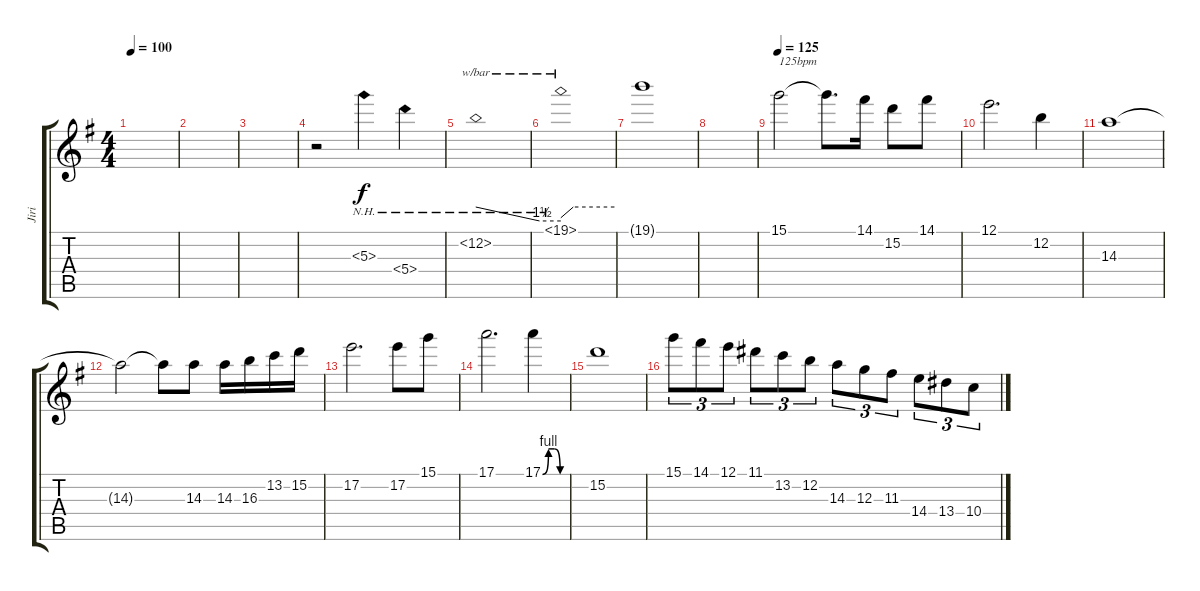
\track ("Jiri" "Jiri") {instrument distortionguitar}
\staff {score tabs}
\tuning (E4 B3 G3 D3 A2 E2) {hide}
\ts (4 4)
\tempo 100
\clef g2
\ks g
|
|
|
r.2 5.3{nh}.4 5.4{nh}.4 |
12.2{nh}.1{tbe (custom default 0 0 45 -6 60 -6)} |
19.1{nh}.1{tbe (custom default 0 -4 14 0 60 0)} |
19.1{t}.1 |
|
\tempo 125
15.1.2{txt "125bpm"} 15.1{t}.8{d} 14.1.16 15.2.8 14.1.8 |
12.1.2{d} 12.2.4 |
14.3.1 |
14.3{t}.2 14.3{t}.8 14.3.8 14.3.16 16.3.16 13.2.16 15.2.16 |
17.2.2{d} 17.2.8 15.1.8 |
17.1.2{d} 17.1{be (custom 0 0 15 4 30 4 45 0 60 0)}.4 |
15.2.1 |
15.1.8{tu (3 2)} 14.1.8{tu (3 2)} 12.1.8{tu (3 2)} 11.1.8{tu (3 2)} 13.2.8{tu (3 2)} 12.2.8{tu (3 2)} 14.3.8{tu (3 2)} 12.3.8{tu (3 2)} 11.3.8{tu (3 2)} 14.4.8{tu (3 2)} 13.4.8{tu (3 2)} 10.4.8{tu (3 2)}
